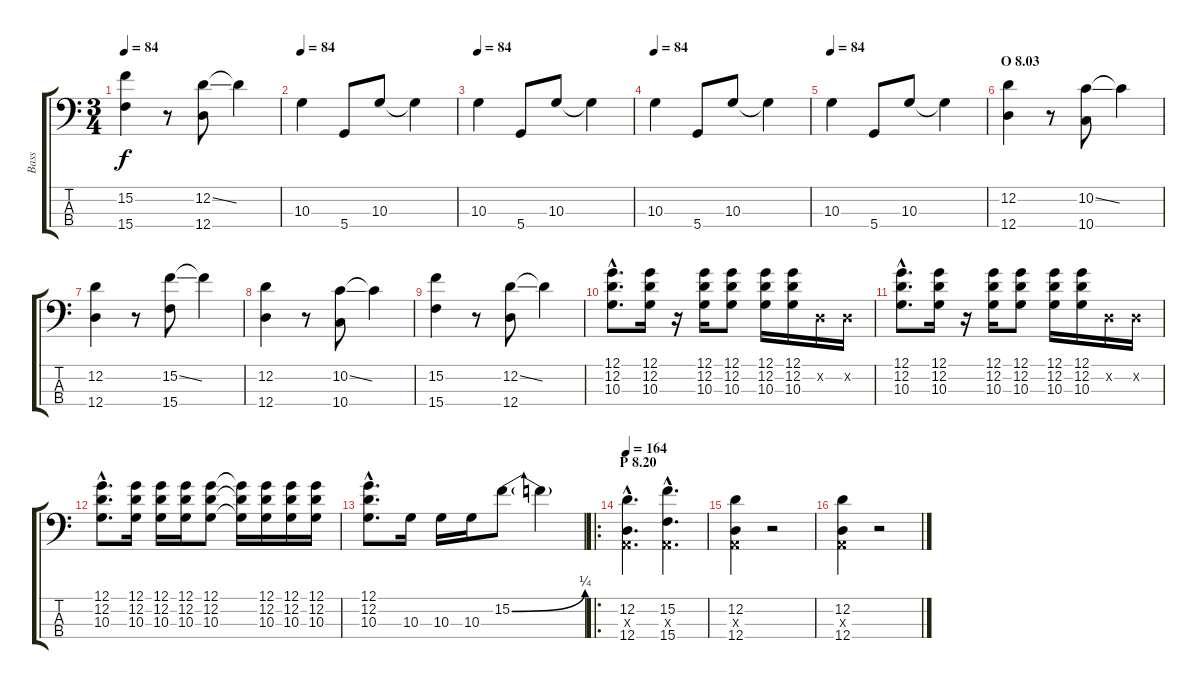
\track ("Bass" "Bass") {instrument electricbasspick}
\staff {score tabs}
\tuning (G2 D2 A1 D1) {hide}
\ts (3 4)
\tempo 84
\clef f4
\ks c
(15.2 15.4).4{dy f} r.8 (12.2{ss} 12.4).8 12.2{t}.4 |
\tempo 84
10.3.4 5.4.8 10.3.8 10.3{t}.4 |
\tempo 84
10.3.4 5.4.8 10.3.8 10.3{t}.4 |
\tempo 84
10.3.4 5.4.8 10.3.8 10.3{t}.4 |
\tempo 84
10.3.4 5.4.8 10.3.8 10.3{t}.4 |
\section ("" "O 8.03")
(12.2 12.4).4 r.8 (10.2{ss} 10.4).8 10.2{t}.4 |
(12.2 12.4).4 r.8 (15.2{ss} 15.4).8 15.2{t}.4 |
(12.2 12.4).4 r.8 (10.2{ss} 10.4).8 10.2{t}.4 |
(15.2 15.4).4 r.8 (12.2{ss} 12.4).8 12.2{t}.4 |
(12.1{hac} 12.2{hac} 10.3{hac}).8{d} (12.1 12.2 10.3).16 r.16 (12.1 12.2 10.3).16 (12.1 12.2 10.3).8 (12.1 12.2 10.3).16 (12.1 12.2 10.3).16 0.2{x}.16 0.2{x}.16 |
(12.1{hac} 12.2{hac} 10.3{hac}).8{d} (12.1 12.2 10.3).16 r.16 (12.1 12.2 10.3).16 (12.1 12.2 10.3).8 (12.1 12.2 10.3).16 (12.1 12.2 10.3).16 0.2{x}.16 0.2{x}.16 |
(12.1{hac} 12.2{hac} 10.3{hac}).8{d} (12.1 12.2 10.3).16 (12.1 12.2 10.3).16 (12.1 12.2 10.3).16 (12.1 12.2 10.3).8 (12.1{t} 12.2{t} 10.3{t}).16 (12.1 12.2 10.3).16 (12.1 12.2 10.3).16 (12.1 12.2 10.3).16 |
(12.1{hac} 12.2{hac} 10.3{hac}).8{d} 10.3.16 10.3.16 10.3.16 15.2{be (bend 0 0 60 1)}.8 15.2{t}.4 |
\ro
\section ("" "P 8.20")
\tempo 164
(12.2{hac} 0.3{hac x} 12.4{hac}).4{d} (15.2{hac} 0.3{hac x} 15.4{hac}).4{d} |
(12.2 0.3{x} 12.4).4 r.2 |
(12.2 0.3{x} 12.4).4 r.2
